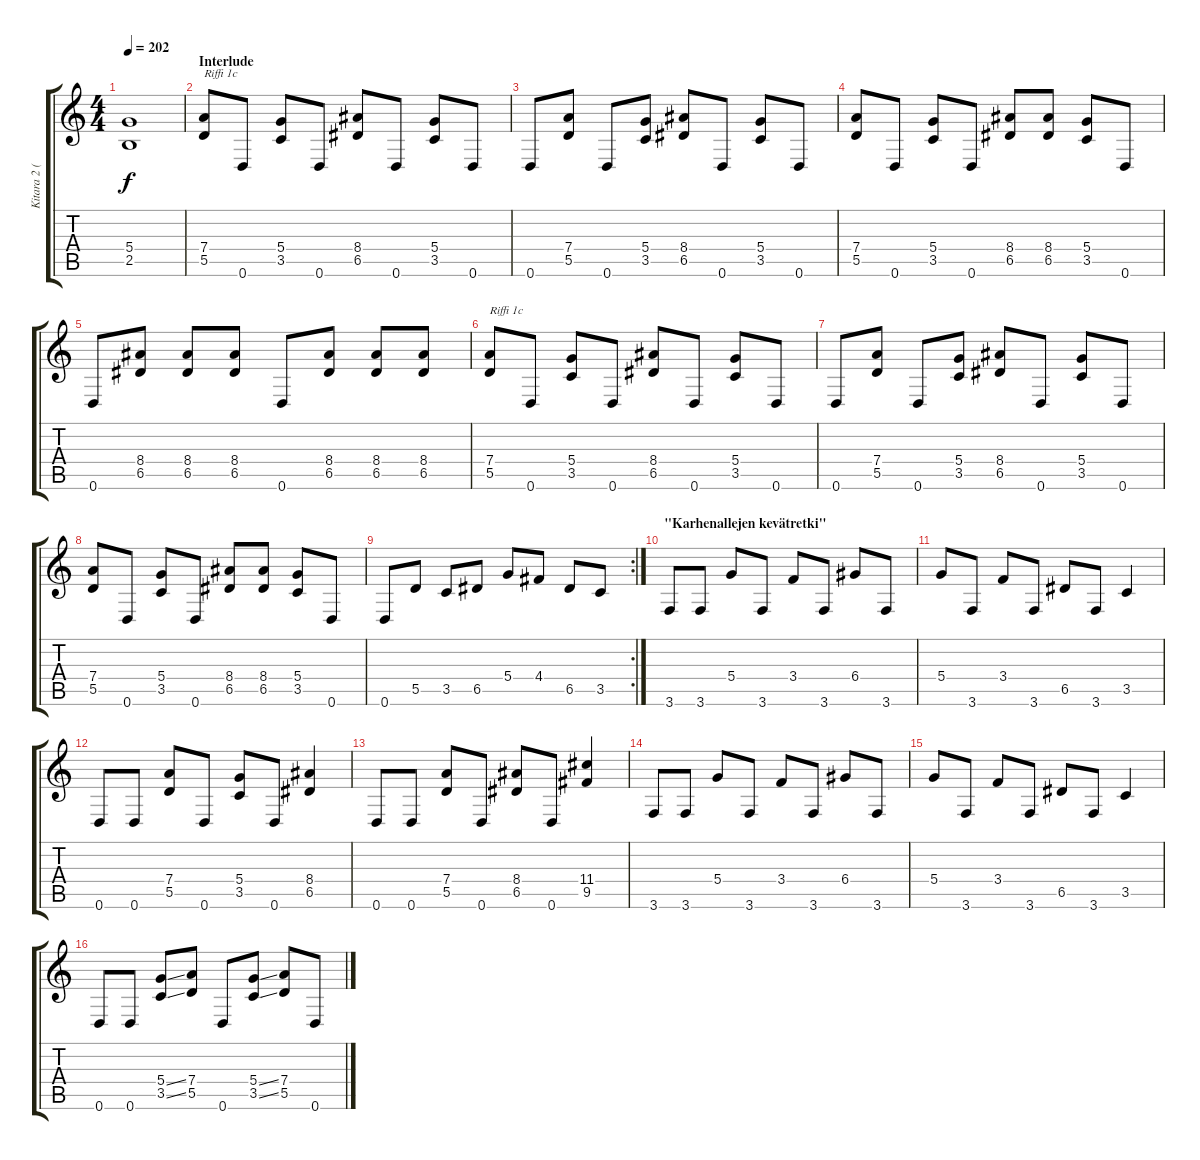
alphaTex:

\track ("Kitara 2 (Tuomo)" "Kitara 2 (") {instrument distortionguitar}
\staff {score tabs}
\tuning (E4 B3 G3 D3 A2 D2) {hide}
\ts (4 4)
\tempo 202
\clef g2
\ks c
(5.4 2.5).1{dy f} |
\section ("" "Interlude")
(7.4 5.5).8{txt "Riffi 1c"} 0.6.8 (5.4 3.5).8 0.6.8 (8.4 6.5).8 0.6.8 (5.4 3.5).8 0.6.8 |
0.6.8 (7.4 5.5).8 0.6.8 (5.4 3.5).8 (8.4 6.5).8 0.6.8 (5.4 3.5).8 0.6.8 |
(7.4 5.5).8 0.6.8 (5.4 3.5).8 0.6.8 (8.4 6.5).8 (8.4 6.5).8 (5.4 3.5).8 0.6.8 |
0.6.8 (8.4 6.5).8 (8.4 6.5).8 (8.4 6.5).8 0.6.8 (8.4 6.5).8 (8.4 6.5).8 (8.4 6.5).8 |
(7.4 5.5).8{txt "Riffi 1c"} 0.6.8 (5.4 3.5).8 0.6.8 (8.4 6.5).8 0.6.8 (5.4 3.5).8 0.6.8 |
0.6.8 (7.4 5.5).8 0.6.8 (5.4 3.5).8 (8.4 6.5).8 0.6.8 (5.4 3.5).8 0.6.8 |
(7.4 5.5).8 0.6.8 (5.4 3.5).8 0.6.8 (8.4 6.5).8 (8.4 6.5).8 (5.4 3.5).8 0.6.8 |
\rc 2
0.6.8 5.5.8 3.5.8 6.5.8 5.4.8 4.4.8 6.5.8 3.5.8 |
\section ("" "\"Karhenallejen kevätretki\"")
3.6.8 3.6.8 5.4.8 3.6.8 3.4.8 3.6.8 6.4.8 3.6.8 |
5.4.8 3.6.8 3.4.8 3.6.8 6.5.8 3.6.8 3.5.4 |
0.6.8 0.6.8 (7.4 5.5).8 0.6.8 (5.4 3.5).8 0.6.8 (8.4 6.5).4 |
0.6.8 0.6.8 (7.4 5.5).8 0.6.8 (8.4 6.5).8 0.6.8 (11.4 9.5).4 |
3.6.8 3.6.8 5.4.8 3.6.8 3.4.8 3.6.8 6.4.8 3.6.8 |
5.4.8 3.6.8 3.4.8 3.6.8 6.5.8 3.6.8 3.5.4 |
0.6.8 0.6.8 (5.4{ss} 3.5{ss}).8 (7.4 5.5).8 0.6.8 (5.4{ss} 3.5{ss}).8 (7.4 5.5).8 0.6.8
